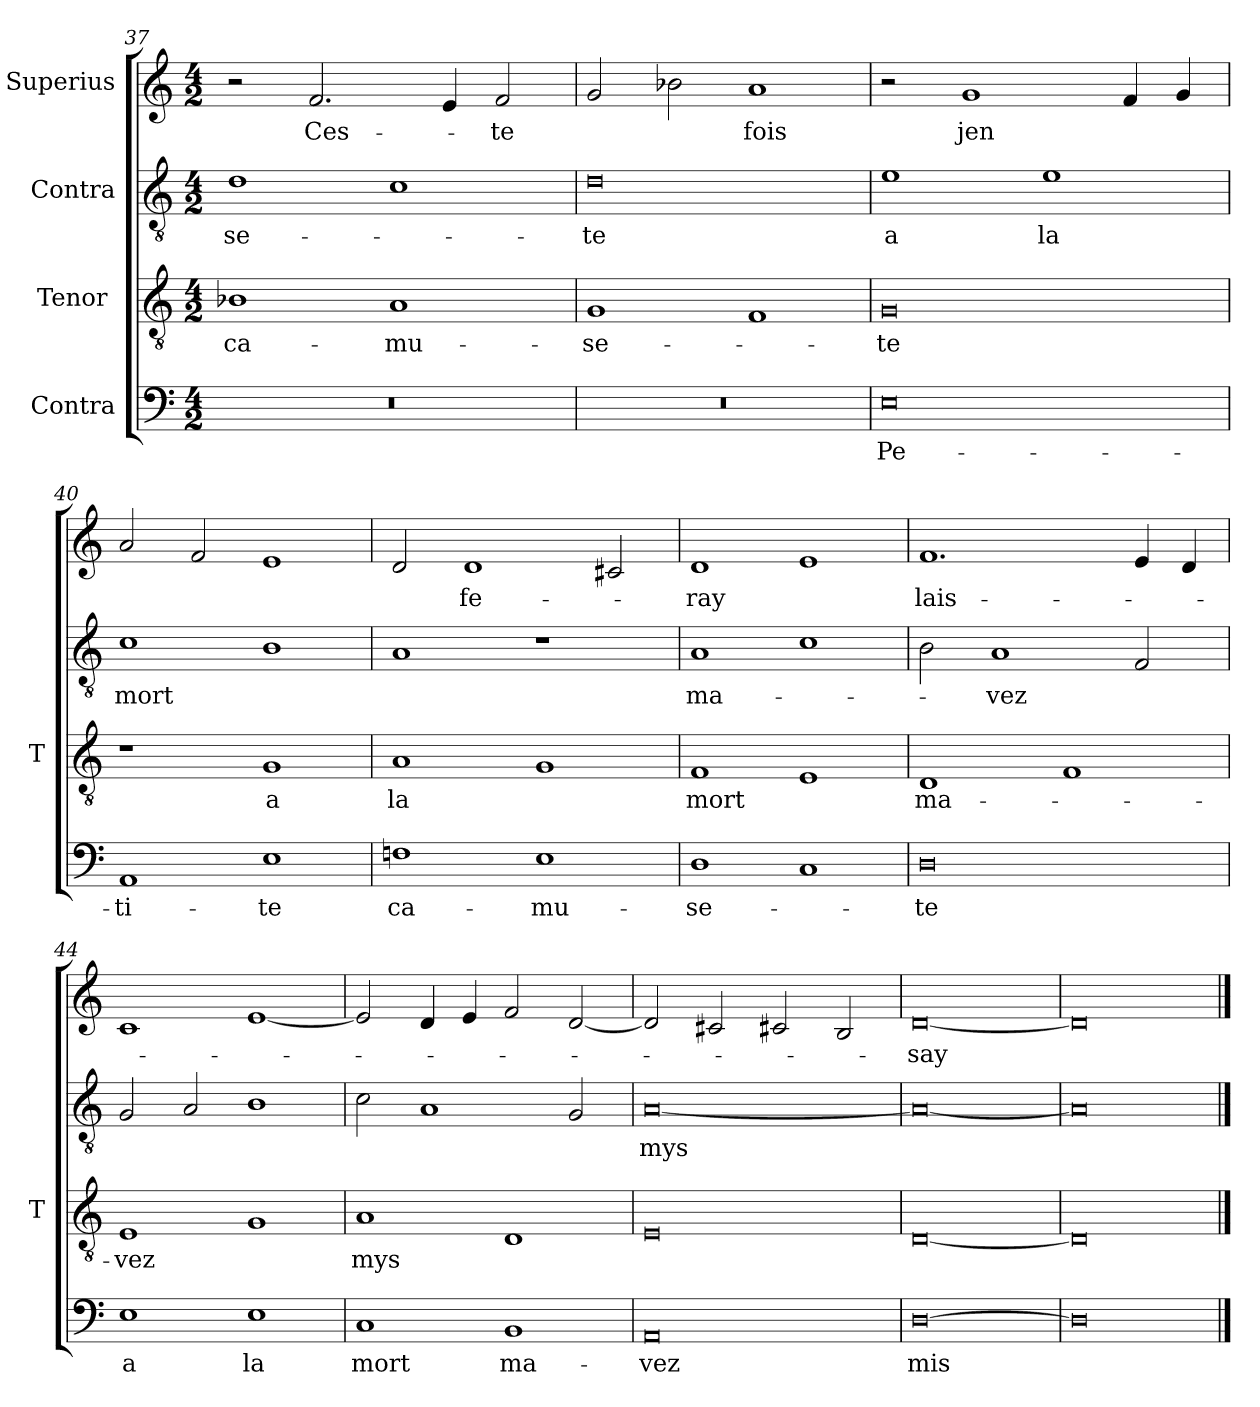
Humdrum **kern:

**kern	**text	**kern	**text	**kern	**text	**kern	**text
*part4	*part4	*part3	*part3	*part2	*part2	*part1	*part1
*staff4	*staff4	*staff3	*staff3	*staff2	*staff2	*staff1	*staff1
*I"Contra	*	*I"Tenor 	*	*I"Contra	*	*I"Superius	*
*	*	*I'T	*	*	*	*	*
*clefF4	*	*clefGv2	*	*clefGv2	*	*clefG2	*
*M4/2	*	*M4/2	*	*M4/2	*	*M4/2	*
=37	=37	=37	=37	=37	=37	=37	=37
0r	.	1B-X	ca-	1d	-se-	2r	.
.	.	.	.	.	.	2.f	Ces-
.	.	1A	-mu-	1c	.	.	.
.	.	.	.	.	.	4e	.
.	.	.	.	.	.	2f	-te
=38	=38	=38	=38	=38	=38	=38	=38
0r	.	1G	-se-	0d	-te	2g	.
.	.	.	.	.	.	2b-X	.
.	.	1F	.	.	.	1a	-fois
=39	=39	=39	=39	=39	=39	=39	=39
0E	Pe-	0G	-te	1e	-a	2r	.
.	.	.	.	.	.	1g	-jen
.	.	.	.	1e	-la	.	.
.	.	.	.	.	.	4f	.
.	.	.	.	.	.	4g	.
=40	=40	=40	=40	=40	=40	=40	=40
1AA	-ti-	1r	.	1c	-mort	2a	.
.	.	.	.	.	.	2f	.
1E	-te	1G	-a	1B	.	1e	.
=41	=41	=41	=41	=41	=41	=41	=41
1Fn	ca-	1A	-la	1A	.	2d	.
.	.	.	.	.	.	1d	fe-
1E	-mu-	1G	.	1r	.	.	.
.	.	.	.	.	.	2c#X	.
=42	=42	=42	=42	=42	=42	=42	=42
1D	-se-	1F	-mort	1A	ma-	1d	-ray
1C	.	1E	.	1c	.	1e	.
=43	=43	=43	=43	=43	=43	=43	=43
0D	-te	1D	ma-	2B	.	1.f	lais-
.	.	.	.	1A	-vez	.	.
.	.	1F	.	.	.	.	.
.	.	.	.	2F	.	4e	.
.	.	.	.	.	.	4d	.
=44	=44	=44	=44	=44	=44	=44	=44
1E	-a	1E	-vez	2G	.	1c	.
.	.	.	.	2A	.	.	.
1E	-la	1G	.	1B	.	[1e	.
=45	=45	=45	=45	=45	=45	=45	=45
1C	-mort	1A	-mys	2c	.	2e]	.
.	.	.	.	1A	.	4d	.
.	.	.	.	.	.	4e	.
1BB	ma-	1D	.	.	.	2f	.
.	.	.	.	2G	.	[2d	.
=46	=46	=46	=46	=46	=46	=46	=46
0AA	-vez	0E	.	[0A	-mys	2d]	.
.	.	.	.	.	.	2c#X	.
.	.	.	.	.	.	2c#X	.
.	.	.	.	.	.	2B	.
=47	=47	=47	=47	=47	=47	=47	=47
[0D	-mis	[0D	.	0A_	.	[0d	-say
=48	=48	=48	=48	=48	=48	=48	=48
0D]	.	0D]	.	0A]	.	0d]	.
==	==	==	==	==	==	==	==
*-	*-	*-	*-	*-	*-	*-	*-
